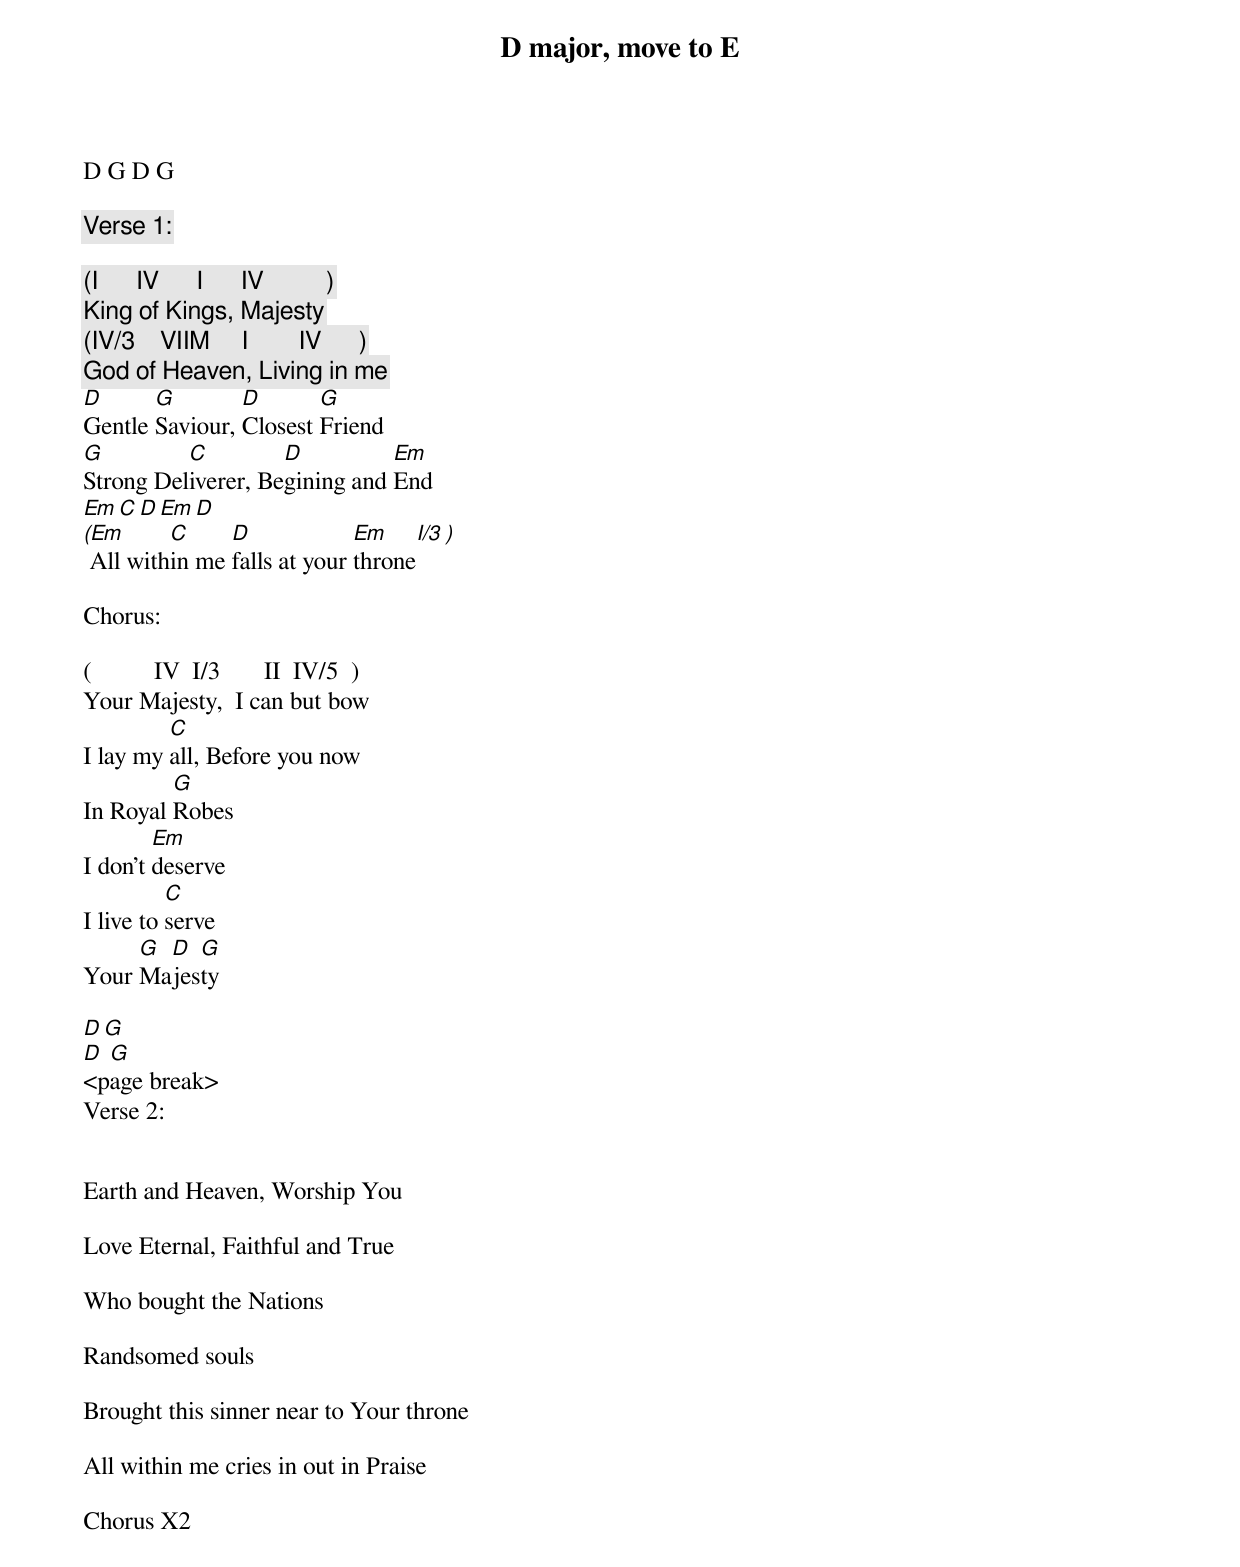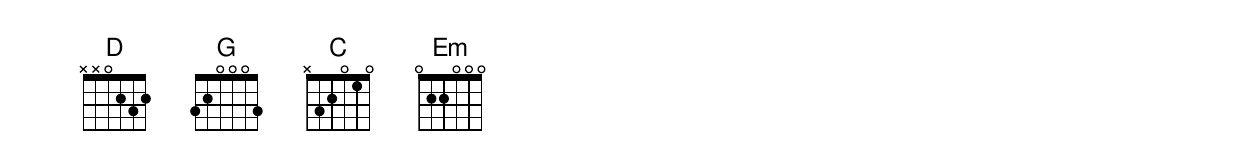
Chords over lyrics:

D major, move to E

D G D G

Verse 1:

(I      IV      I      IV          )
 King of Kings, Majesty
(IV/3    VIIM     I        IV      )
 God of Heaven, Living in me
D      G        D       G
Gentle Saviour, Closest Friend
G         C         D          Em
Strong Deliverer, Begining and End
Em      C     D             Em       D
(Em      C     D             Em       I/3 )
 All within me falls at your throne

Chorus:

(          IV  I/3       II  IV/5  )
Your Majesty,  I can but bow
         C
I lay my all, Before you now
         G
In Royal Robes
        Em
I don't deserve
          C
I live to serve
     G D  G
Your Majesty

D G
D G
<page break>
Verse 2:


Earth and Heaven, Worship You

Love Eternal, Faithful and True

Who bought the Nations

Randsomed souls

Brought this sinner near to Your throne

All within me cries in out in Praise

Chorus X2
